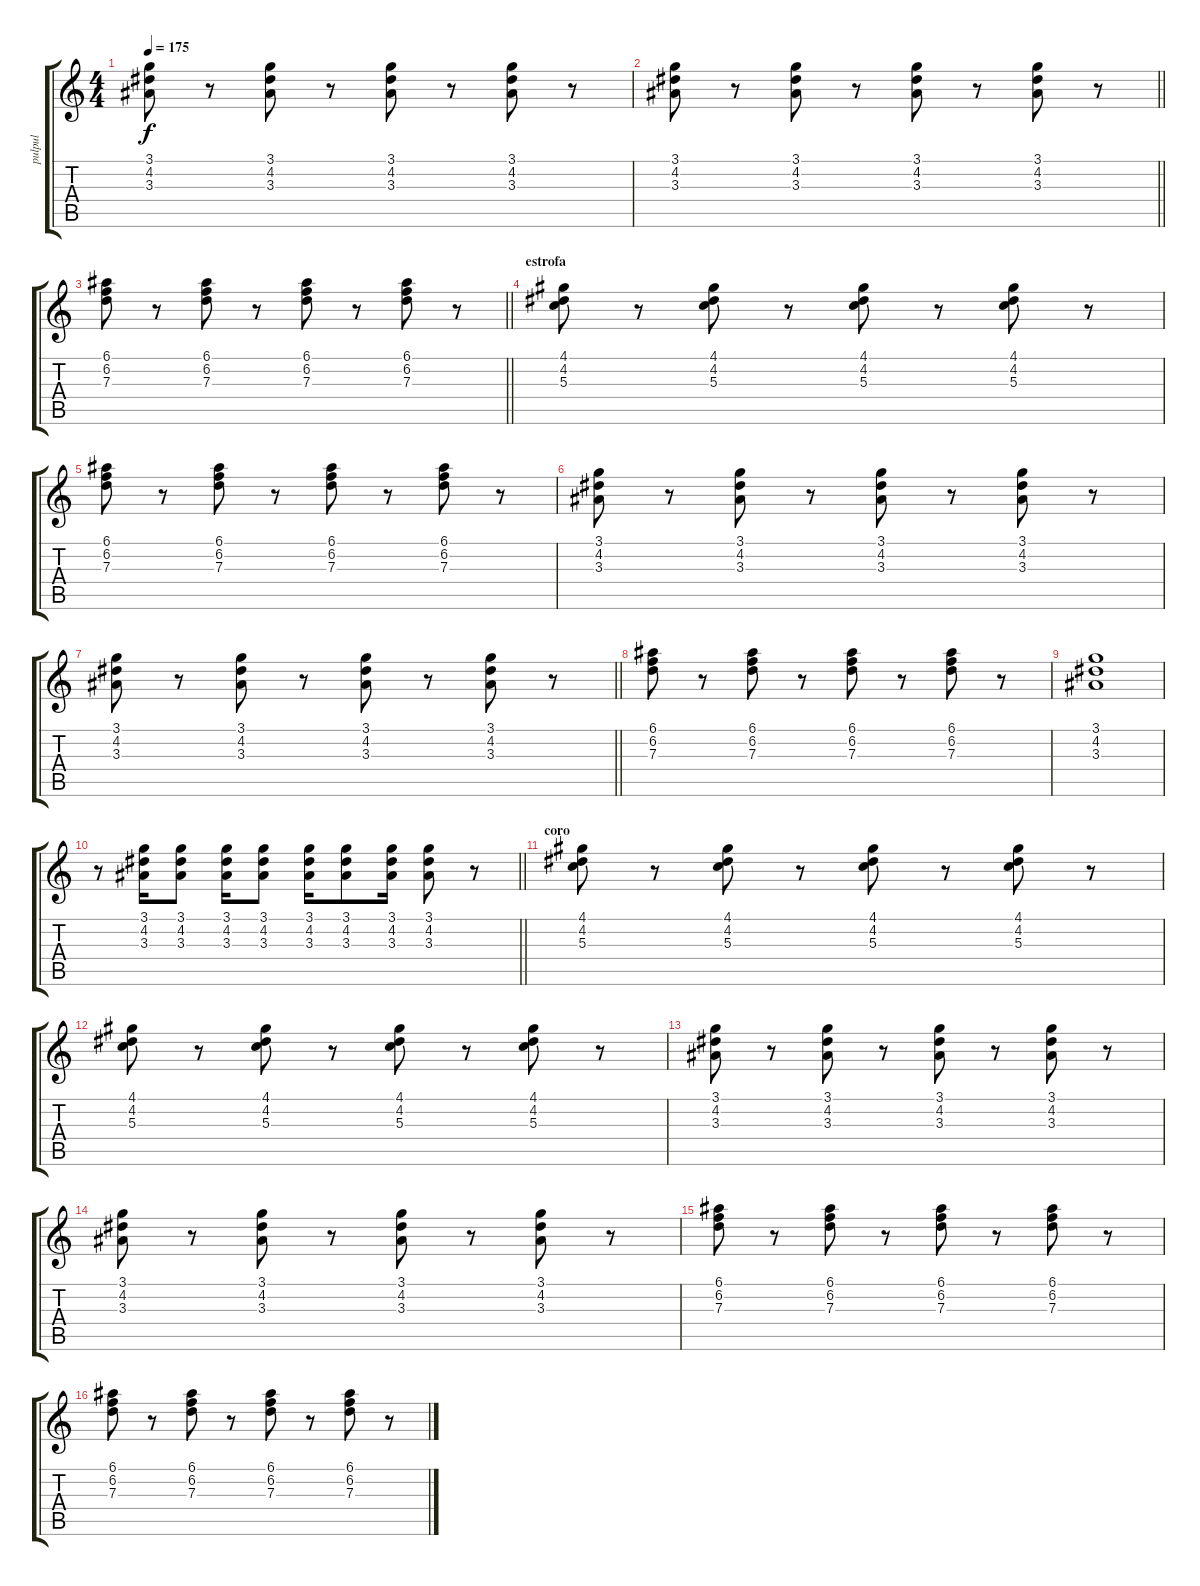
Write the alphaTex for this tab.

\track ("pulpul" "pulpul") {instrument electricguitarclean}
\staff {score tabs}
\tuning (E4 B3 G3 D3 A2 E2) {hide}
\ts (4 4)
\tempo 175
\clef g2
\ks c
(3.1 4.2 3.3).8{dy f} r.8 (3.1 4.2 3.3).8 r.8 (3.1 4.2 3.3).8 r.8 (3.1 4.2 3.3).8 r.8 |
\barLineRight lightlight
(3.1 4.2 3.3).8 r.8 (3.1 4.2 3.3).8 r.8 (3.1 4.2 3.3).8 r.8 (3.1 4.2 3.3).8 r.8 |
\barLineRight lightlight
(6.1 6.2 7.3).8 r.8 (6.1 6.2 7.3).8 r.8 (6.1 6.2 7.3).8 r.8 (6.1 6.2 7.3).8 r.8 |
\section ("" "estrofa")
(4.1 4.2 5.3).8 r.8 (4.1 4.2 5.3).8 r.8 (4.1 4.2 5.3).8 r.8 (4.1 4.2 5.3).8 r.8 |
(6.1 6.2 7.3).8 r.8 (6.1 6.2 7.3).8 r.8 (6.1 6.2 7.3).8 r.8 (6.1 6.2 7.3).8 r.8 |
(3.1 4.2 3.3).8 r.8 (3.1 4.2 3.3).8 r.8 (3.1 4.2 3.3).8 r.8 (3.1 4.2 3.3).8 r.8 |
\barLineRight lightlight
(3.1 4.2 3.3).8 r.8 (3.1 4.2 3.3).8 r.8 (3.1 4.2 3.3).8 r.8 (3.1 4.2 3.3).8 r.8 |
(6.1 6.2 7.3).8 r.8 (6.1 6.2 7.3).8 r.8 (6.1 6.2 7.3).8 r.8 (6.1 6.2 7.3).8 r.8 |
(3.1 4.2 3.3).1 |
\barLineRight lightlight
r.8 (3.1 4.2 3.3).16 (3.1 4.2 3.3).8 (3.1 4.2 3.3).16 (3.1 4.2 3.3).8 (3.1 4.2 3.3).16 (3.1 4.2 3.3).8 (3.1 4.2 3.3).16 (3.1 4.2 3.3).8 r.8 |
\section ("" "coro")
(4.1 4.2 5.3).8 r.8 (4.1 4.2 5.3).8 r.8 (4.1 4.2 5.3).8 r.8 (4.1 4.2 5.3).8 r.8 |
(4.1 4.2 5.3).8 r.8 (4.1 4.2 5.3).8 r.8 (4.1 4.2 5.3).8 r.8 (4.1 4.2 5.3).8 r.8 |
(3.1 4.2 3.3).8 r.8 (3.1 4.2 3.3).8 r.8 (3.1 4.2 3.3).8 r.8 (3.1 4.2 3.3).8 r.8 |
(3.1 4.2 3.3).8 r.8 (3.1 4.2 3.3).8 r.8 (3.1 4.2 3.3).8 r.8 (3.1 4.2 3.3).8 r.8 |
(6.1 6.2 7.3).8 r.8 (6.1 6.2 7.3).8 r.8 (6.1 6.2 7.3).8 r.8 (6.1 6.2 7.3).8 r.8 |
(6.1 6.2 7.3).8 r.8 (6.1 6.2 7.3).8 r.8 (6.1 6.2 7.3).8 r.8 (6.1 6.2 7.3).8 r.8
